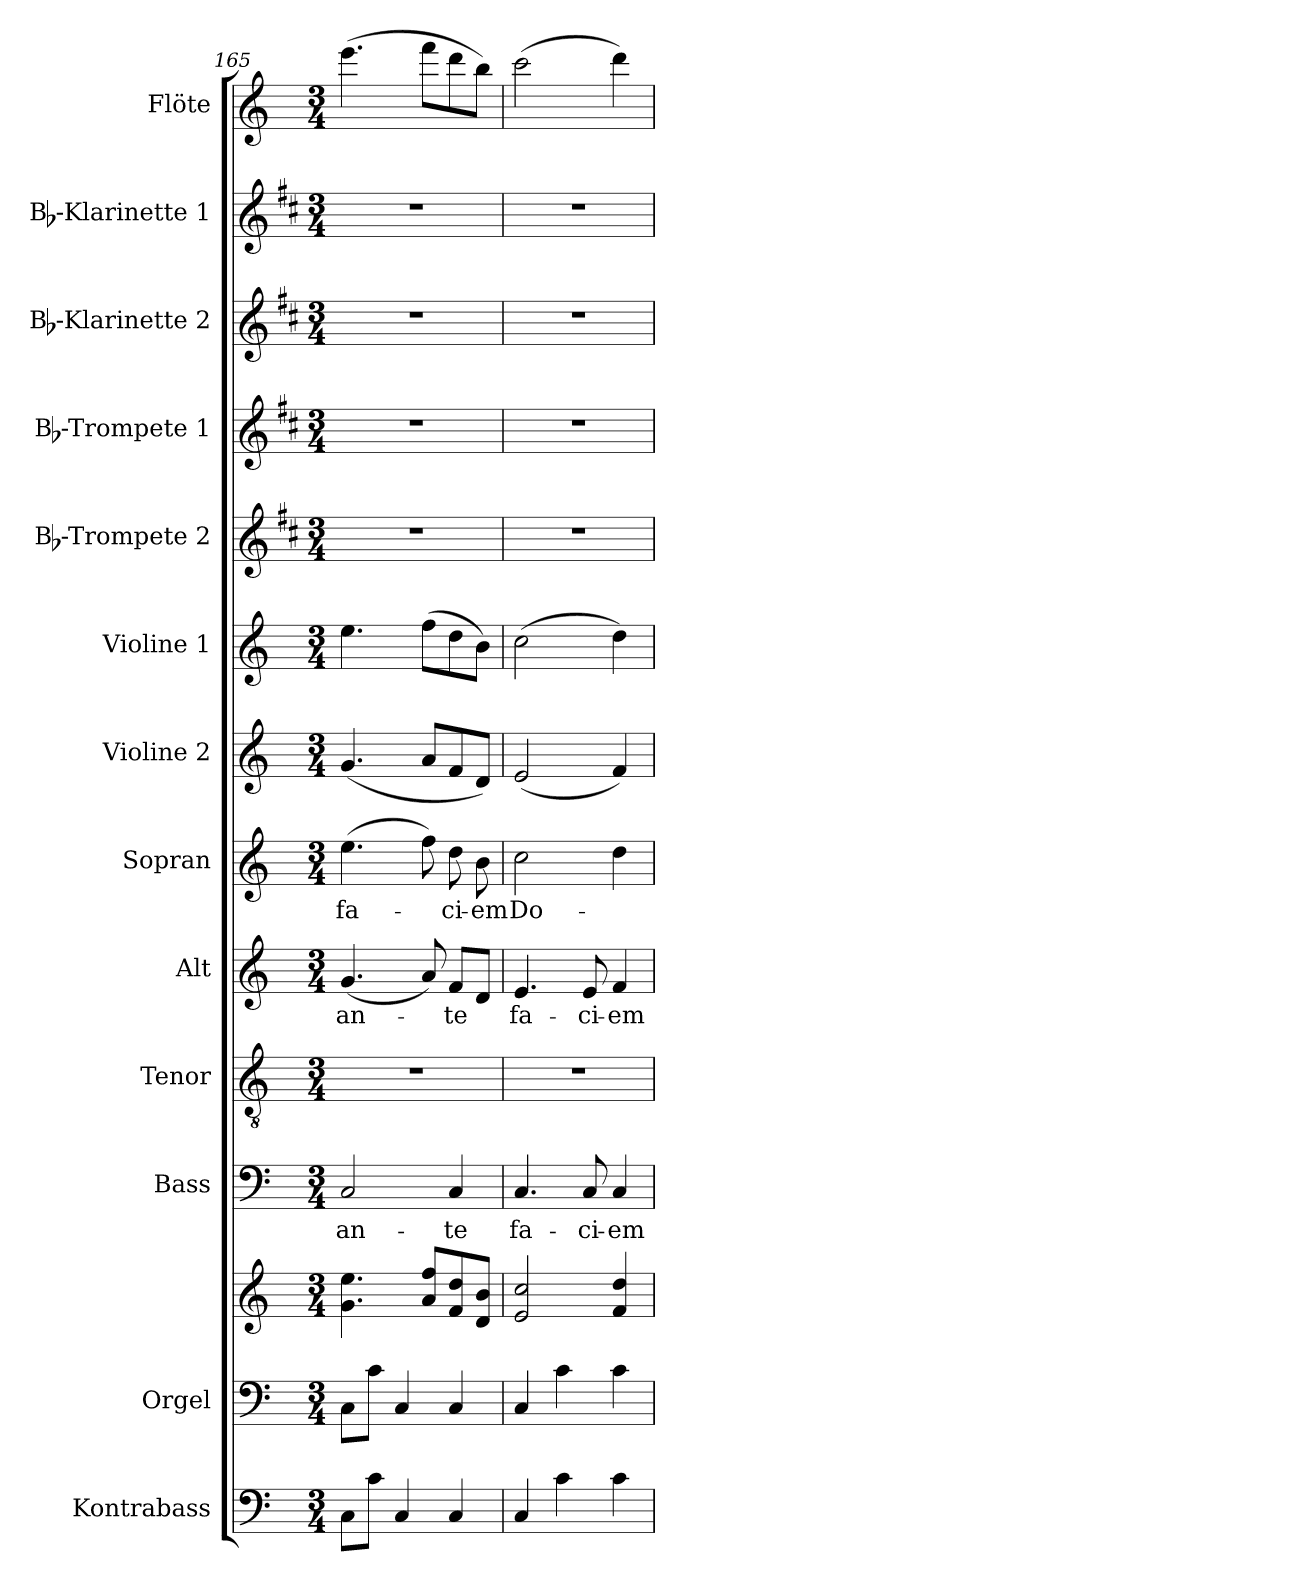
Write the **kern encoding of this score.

**kern	**kern	**kern	**kern	**text	**kern	**kern	**text	**kern	**text	**kern	**kern	**kern	**kern	**kern	**kern	**kern
*part13	*part12	*part12	*part11	*part11	*part10	*part9	*part9	*part8	*part8	*part7	*part6	*part5	*part4	*part3	*part2	*part1
*staff14	*staff13	*staff12	*staff11	*staff11	*staff10	*staff9	*staff9	*staff8	*staff8	*staff7	*staff6	*staff5	*staff4	*staff3	*staff2	*staff1
*I"Kontrabass	*I"Orgel	*	*I"Bass	*	*I"Tenor	*I"Alt	*	*I"Sopran	*	*I"Violine 2	*I"Violine 1	*I"Bb-Trompete 2	*I"Bb-Trompete 1	*I"Bb-Klarinette 2	*I"Bb-Klarinette 1	*I"Flöte
*I'Kb.	*I'Org.	*	*I'B.	*	*I'T.	*I'A.	*	*I'S.	*	*I'Vl. 2	*I'Vl. 1	*I'Bb Trp. 2	*I'Bb Trp. 1	*I'Bb Kl. 2	*I'Bb Kl. 1	*I'Fl.
*clefF4	*clefF4	*clefG2	*clefF4	*	*clefGv2	*clefG2	*	*clefG2	*	*clefG2	*clefG2	*clefG2	*clefG2	*clefG2	*clefG2	*clefG2
*ITrd7c12	*	*	*	*	*	*	*	*	*	*	*	*ITrd1c2	*ITrd1c2	*ITrd1c2	*ITrd1c2	*
*k[]	*k[]	*k[]	*k[]	*	*k[]	*k[]	*	*k[]	*	*k[]	*k[]	*k[]	*k[]	*k[]	*k[]	*k[]
*C:	*C:	*C:	*C:	*	*C:	*C:	*	*C:	*	*C:	*C:	*C:	*C:	*C:	*C:	*C:
*M3/4	*M3/4	*M3/4	*M3/4	*	*M3/4	*M3/4	*	*M3/4	*	*M3/4	*M3/4	*M3/4	*M3/4	*M3/4	*M3/4	*M3/4
=165	=165	=165	=165	=165	=165	=165	=165	=165	=165	=165	=165	=165	=165	=165	=165	=165
!	!	!	!	!LO:LY:b	!	!	!LO:LY:b	!	!LO:LY:b	!	!	!	!	!	!	!
8CC\L	8C\L	4.g\ 4.ee\	2C/	an-	2.r	(<4.g/	an-	(>4.ee\	fa-	(<4.g/	4.ee\	2.r	2.r	2.r	2.r	(>4.eee\
8C\J	8c\J	.	.	.	.	.	.	.	.	.	.	.	.	.	.	.
4CC/	4C/	.	.	.	.	.	.	.	.	.	.	.	.	.	.	.
.	.	8a/ 8ff/L	.	.	.	8a/)	.	8ff\)	.	8a/L	(>8ff\L	.	.	.	.	8fff\L
!	!	!	!	!LO:LY:b	!	!	!LO:LY:b	!	!LO:LY:b	!	!	!	!	!	!	!
4CC/	4C/	8f/ 8dd/	4C/	-te	.	8f/L	-te	8dd\	-ci-	8f/	8dd\	.	.	.	.	8ddd\
!	!	!	!	!	!	!	!	!	!LO:LY:b	!	!	!	!	!	!	!
.	.	8d/ 8b/J	.	.	.	8d/J	.	8b\	-em	8d/J)	8b\J)	.	.	.	.	8bb\J)
=166	=166	=166	=166	=166	=166	=166	=166	=166	=166	=166	=166	=166	=166	=166	=166	=166
!	!	!	!	!LO:LY:b	!	!	!LO:LY:b	!	!LO:LY:b	!	!	!	!	!	!	!
4CC/	4C/	2e/ 2cc/	4.C/	fa-	2.r	4.e/	fa-	2cc\	Do-	(<2e/	(>2cc\	2.r	2.r	2.r	2.r	(>2ccc\
4C\	4c\	.	.	.	.	.	.	.	.	.	.	.	.	.	.	.
!	!	!	!	!LO:LY:b	!	!	!LO:LY:b	!	!	!	!	!	!	!	!	!
.	.	.	8C/	-ci-	.	8e/	-ci-	.	.	.	.	.	.	.	.	.
!	!	!	!	!LO:LY:b	!	!	!LO:LY:b	!	!	!	!	!	!	!	!	!
4C\	4c\	4f/ 4dd/	4C/	-em	.	4f/	-em	4dd\	.	4f/)	4dd\)	.	.	.	.	4ddd\)
=	=	=	=	=	=	=	=	=	=	=	=	=	=	=	=	=
*-	*-	*-	*-	*-	*-	*-	*-	*-	*-	*-	*-	*-	*-	*-	*-	*-
